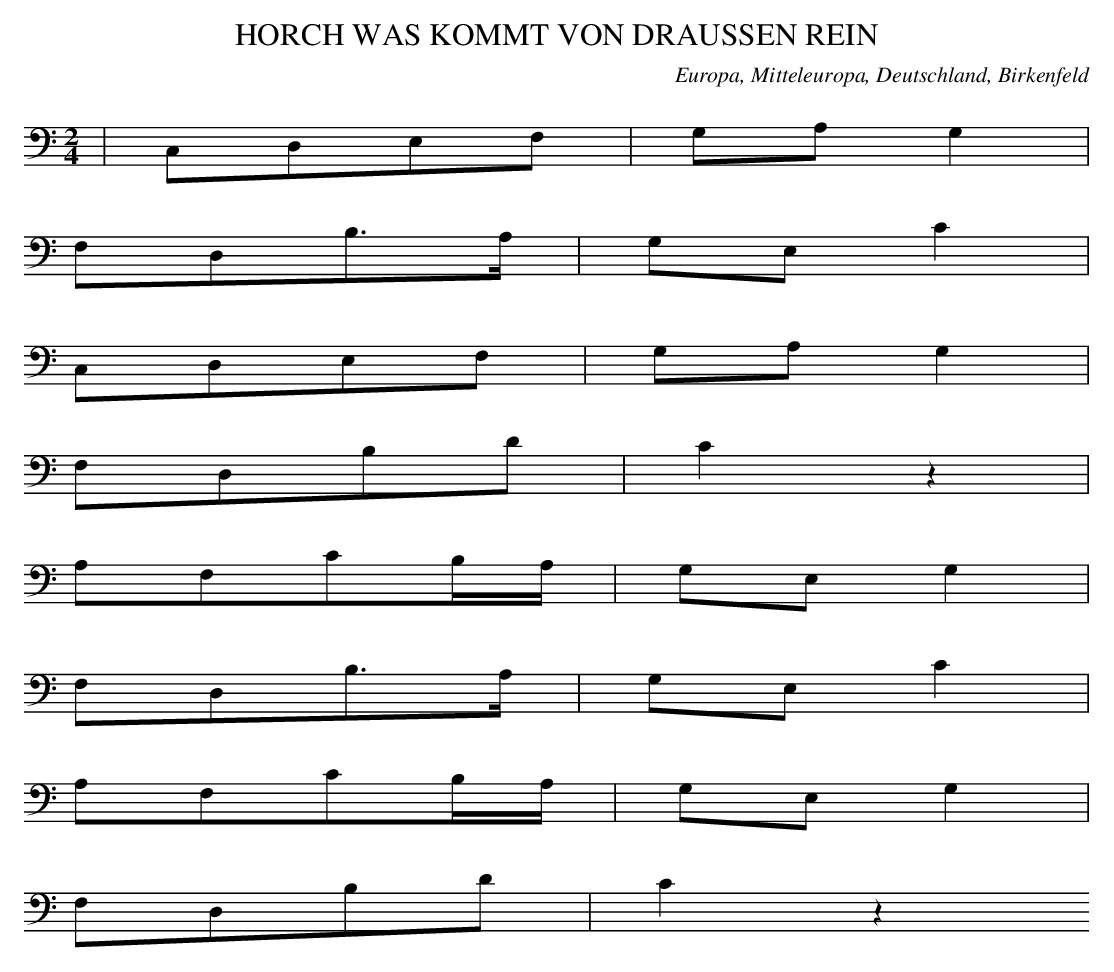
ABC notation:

X:1
T: HORCH WAS KOMMT VON DRAUSSEN REIN
O: Europa, Mitteleuropa, Deutschland, Birkenfeld
M: 2/4
L: 1/16
K: C
 | C,2D,2E,2F,2 | G,2A,2G,4 |
F,2D,2B,3A, | G,2E,2C4 |
C,2D,2E,2F,2 | G,2A,2G,4 |
F,2D,2B,2D2 | C4z4 |
A,2F,2C2B,A, | G,2E,2G,4 |
F,2D,2B,3A, | G,2E,2C4 |
A,2F,2C2B,A, | G,2E,2G,4 |
F,2D,2B,2D2 | C4z4
